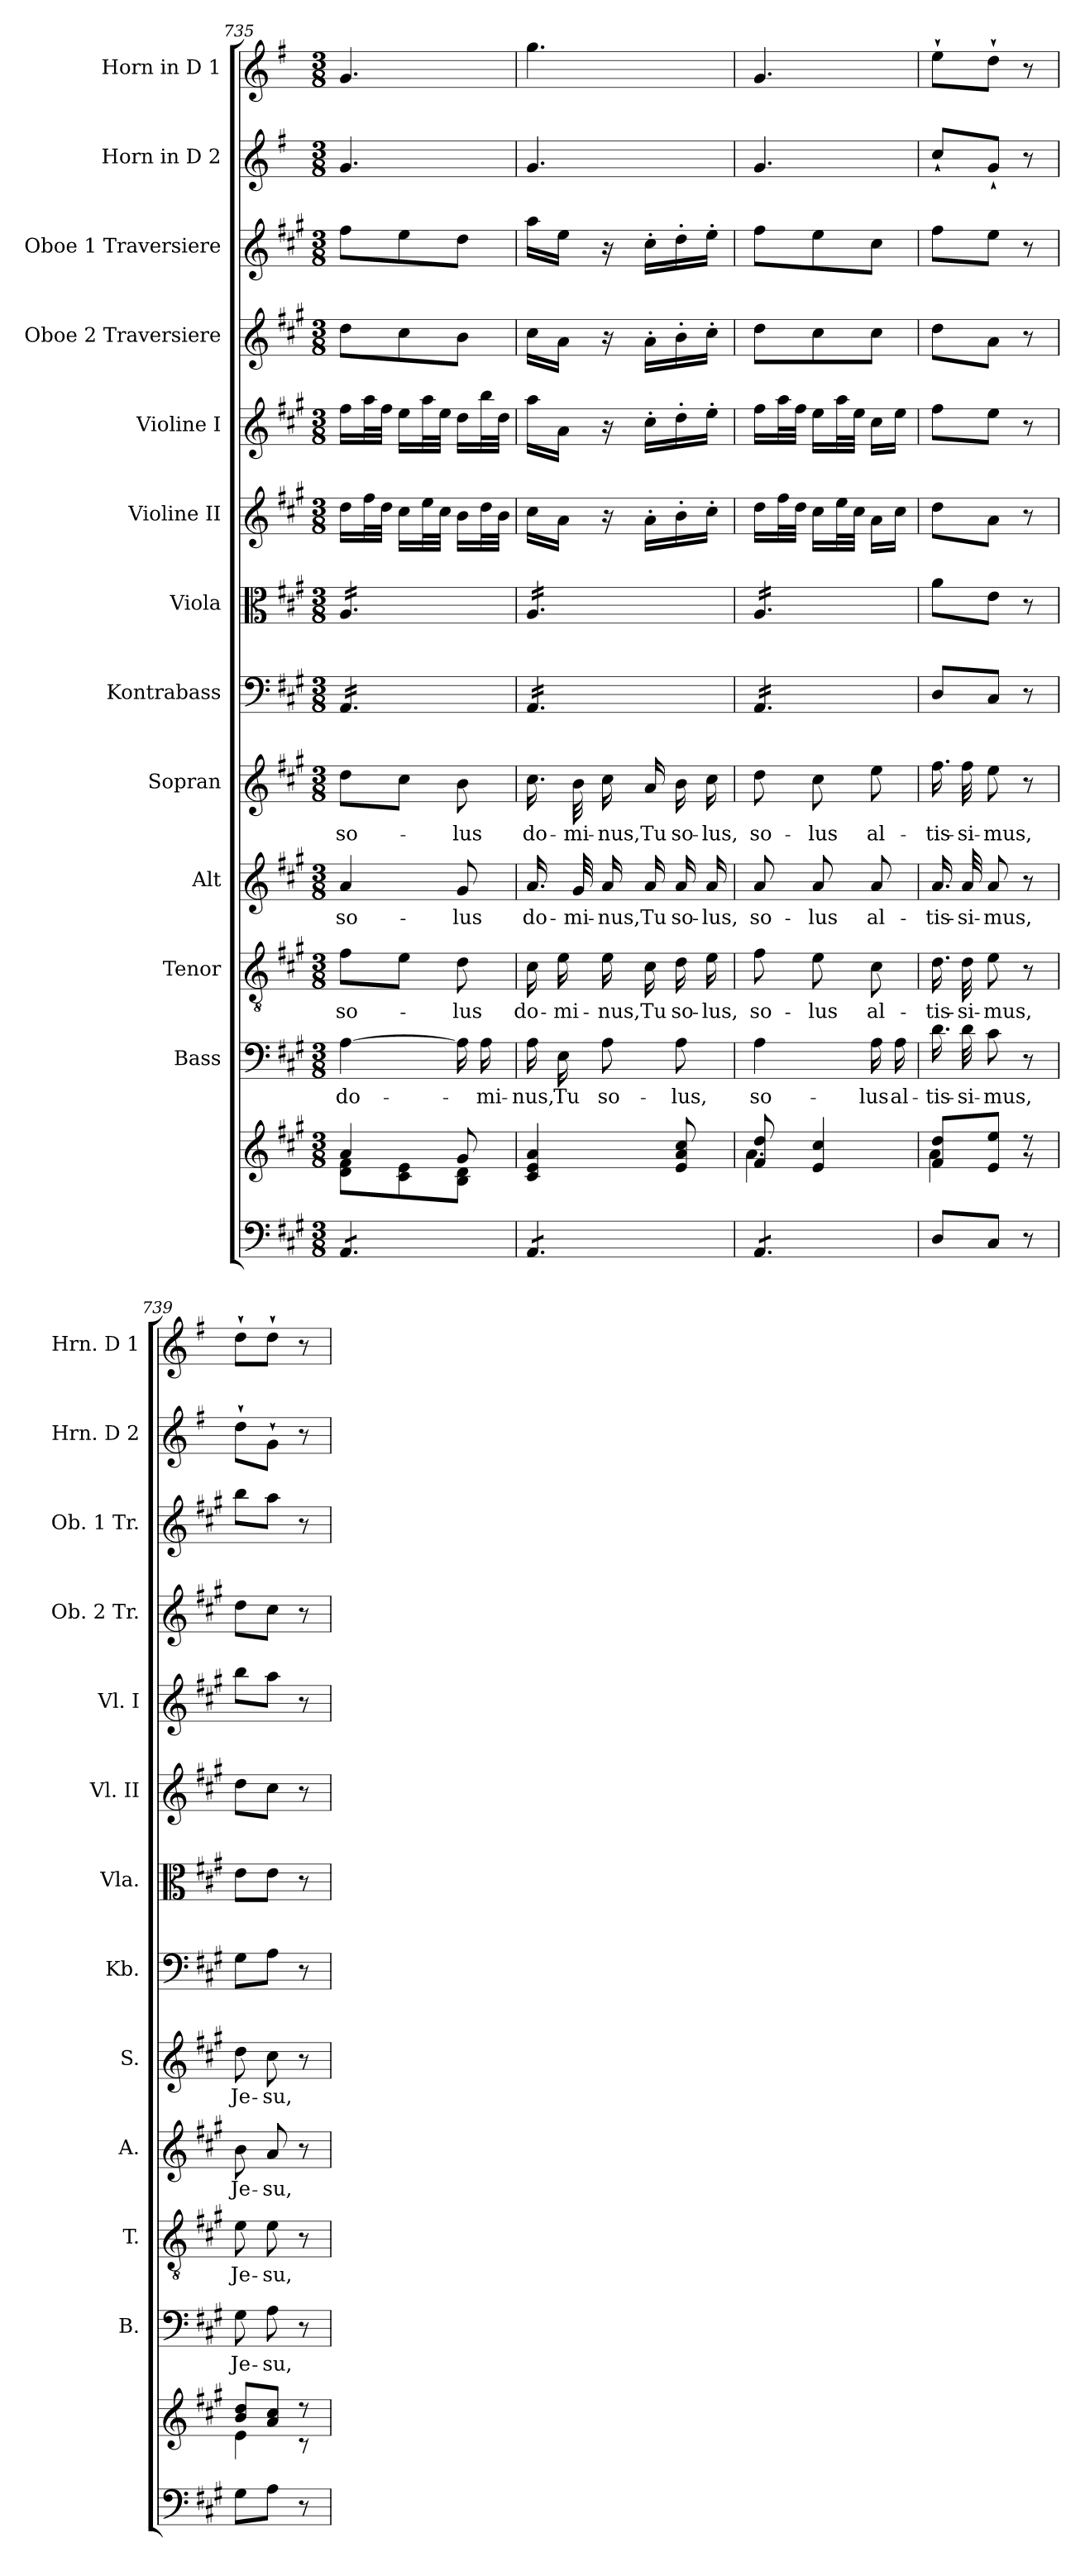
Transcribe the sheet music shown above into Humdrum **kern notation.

**kern	**kern	**kern	**text	**kern	**text	**kern	**text	**kern	**text	**kern	**kern	**kern	**kern	**kern	**kern	**kern	**kern
*part13	*part13	*part12	*part12	*part11	*part11	*part10	*part10	*part9	*part9	*part8	*part7	*part6	*part5	*part4	*part3	*part2	*part1
*staff14	*staff13	*staff12	*staff12	*staff11	*staff11	*staff10	*staff10	*staff9	*staff9	*staff8	*staff7	*staff6	*staff5	*staff4	*staff3	*staff2	*staff1
*	*	*I"Bass	*	*I"Tenor	*	*I"Alt	*	*I"Sopran	*	*I"Kontrabass	*I"Viola	*I"Violine II	*I"Violine I	*I"Oboe 2 Traversiere	*I"Oboe 1 Traversiere	*I"Horn in D 2	*I"Horn in D 1
*	*	*I'B.	*	*I'T.	*	*I'A.	*	*I'S.	*	*I'Kb.	*I'Vla.	*I'Vl. II	*I'Vl. I	*I'Ob. 2 Tr.	*I'Ob. 1 Tr.	*I'Hrn. D 2	*I'Hrn. D 1
*clefF4	*clefG2	*clefF4	*	*clefGv2	*	*clefG2	*	*clefG2	*	*clefF4	*clefC3	*clefG2	*clefG2	*clefG2	*clefG2	*clefG2	*clefG2
*	*	*	*	*	*	*	*	*	*	*ITrd7c12	*	*	*	*	*	*ITrd6c10	*ITrd6c10
*k[f#c#g#]	*k[f#c#g#]	*k[f#c#g#]	*	*k[f#c#g#]	*	*k[f#c#g#]	*	*k[f#c#g#]	*	*k[f#c#g#]	*k[f#c#g#]	*k[f#c#g#]	*k[f#c#g#]	*k[f#c#g#]	*k[f#c#g#]	*k[f#c#g#]	*k[f#c#g#]
*A:	*A:	*A:	*	*A:	*	*A:	*	*A:	*	*A:	*A:	*A:	*A:	*A:	*A:	*A:	*A:
*M3/8	*M3/8	*M3/8	*	*M3/8	*	*M3/8	*	*M3/8	*	*M3/8	*M3/8	*M3/8	*M3/8	*M3/8	*M3/8	*M3/8	*M3/8
=735	=735	=735	=735	=735	=735	=735	=735	=735	=735	=735	=735	=735	=735	=735	=735	=735	=735
*	*^	*	*	*	*	*	*	*	*	*	*	*	*	*	*	*	*
!	!	!	!	!LO:LY:b	!	!LO:LY:b	!	!LO:LY:b	!	!LO:LY:b	!	!	!	!	!	!	!	!
*tremolo	*	*	*	*	*	*	*	*	*	*	*	*	*	*	*	*	*	*
*	*	*	*	*	*	*	*	*	*	*	*tremolo	*	*	*	*	*	*	*
*	*	*	*	*	*	*	*	*	*	*	*	*tremolo	*	*	*	*	*	*
8AA/L	4a/	8d\ 8f#\L	[4A\	do-	8f#\L	so-	4a/	so-	8dd\L	so-	16AAA/LL	16A/LL	16dd\LL	16ff#\LL	8dd\L	8ff#\L	4.A/	4.A/
.	.	.	.	.	.	.	.	.	.	.	16AAA/	16A/	32ff#\L	32aa\L	.	.	.	.
.	.	.	.	.	.	.	.	.	.	.	.	.	32dd\JJJ	32ff#\JJJ	.	.	.	.
8AA/	.	8c#\ 8e\	.	.	8e\J	.	.	.	8cc#\J	.	16AAA/	16A/	16cc#\LL	16ee\LL	8cc#\	8ee\	.	.
.	.	.	.	.	.	.	.	.	.	.	16AAA/	16A/	32ee\L	32aa\L	.	.	.	.
.	.	.	.	.	.	.	.	.	.	.	.	.	32cc#\JJJ	32ee\JJJ	.	.	.	.
!	!	!	!	!	!	!LO:LY:b	!	!LO:LY:b	!	!LO:LY:b	!	!	!	!	!	!	!	!
8AA/J	8g#/	8B\ 8d\J	16A\]	.	8d\	-lus	8g#/	-lus	8b\	-lus	16AAA/	16A/	16b\LL	16dd\LL	8b\J	8dd\J	.	.
!	!	!	!	!LO:LY:b	!	!	!	!	!	!	!	!	!	!	!	!	!	!
.	.	.	16A\	-mi-	.	.	.	.	.	.	16AAA/JJ	16A/JJ	32dd\L	32bb\L	.	.	.	.
.	.	.	.	.	.	.	.	.	.	.	.	.	32b\JJJ	32dd\JJJ	.	.	.	.
*	*v	*v	*	*	*	*	*	*	*	*	*	*	*	*	*	*	*	*
=736	=736	=736	=736	=736	=736	=736	=736	=736	=736	=736	=736	=736	=736	=736	=736	=736	=736
!	!	!	!LO:LY:b	!	!LO:LY:b	!	!LO:LY:b	!	!LO:LY:b	!	!	!	!	!	!	!	!
8AA/L	4c#/ 4e/ 4a/	16A\	-nus,	16c#\	do-	16.a/	do-	16.cc#\	do-	16AAA/LL	16A/LL	16cc#\LL	16aa\LL	16cc#\LL	16aa\LL	4.A/	4.a\
!	!	!	!LO:LY:b	!	!LO:LY:b	!	!	!	!	!	!	!	!	!	!	!	!
.	.	16E\	Tu	16e\	-mi-	.	.	.	.	16AAA/	16A/	16a\JJ	16a\JJ	16a\JJ	16ee\JJ	.	.
!	!	!	!	!	!	!	!LO:LY:b	!	!LO:LY:b	!	!	!	!	!	!	!	!
.	.	.	.	.	.	32g#/	-mi-	32b\	-mi-	.	.	.	.	.	.	.	.
!	!	!	!LO:LY:b	!	!LO:LY:b	!	!LO:LY:b	!	!LO:LY:b	!	!	!	!	!	!	!	!
8AA/	.	8A\	so-	16e\	-nus,	16a/	-nus,	16cc#\	-nus,	16AAA/	16A/	16r	16r	16r	16r	.	.
!	!	!	!	!	!LO:LY:b	!	!LO:LY:b	!	!LO:LY:b	!	!	!	!	!	!	!	!
.	.	.	.	16c#\	Tu	16a/	Tu	16a/	Tu	16AAA/	16A/	16a'>\LL	16cc#'>\LL	16a'>\LL	16cc#'>\LL	.	.
!	!	!	!LO:LY:b	!	!LO:LY:b	!	!LO:LY:b	!	!LO:LY:b	!	!	!	!	!	!	!	!
8AA/J	8e/ 8a/ 8cc#/	8A\	-lus,	16d\	so-	16a/	so-	16b\	so-	16AAA/	16A/	16b'>\	16dd'>\	16b'>\	16dd'>\	.	.
!	!	!	!	!	!LO:LY:b	!	!LO:LY:b	!	!LO:LY:b	!	!	!	!	!	!	!	!
.	.	.	.	16e\	-lus,	16a/	-lus,	16cc#\	-lus,	16AAA/JJ	16A/JJ	16cc#'>\JJ	16ee'>\JJ	16cc#'>\JJ	16ee'>\JJ	.	.
!!LO:PB:g=z
=737	=737	=737	=737	=737	=737	=737	=737	=737	=737	=737	=737	=737	=737	=737	=737	=737	=737
*	*^	*	*	*	*	*	*	*	*	*	*	*	*	*	*	*	*
!	!	!	!	!LO:LY:b	!	!LO:LY:b	!	!LO:LY:b	!	!LO:LY:b	!	!	!	!	!	!	!	!
8AA/L	8f#/ 8dd/	4.a\	4A\	so-	8f#\	so-	8a/	so-	8dd\	so-	16AAA/LL	16A/LL	16dd\LL	16ff#\LL	8dd\L	8ff#\L	4.A/	4.A/
.	.	.	.	.	.	.	.	.	.	.	16AAA/	16A/	32ff#\L	32aa\L	.	.	.	.
.	.	.	.	.	.	.	.	.	.	.	.	.	32dd\JJJ	32ff#\JJJ	.	.	.	.
!	!	!	!	!	!	!LO:LY:b	!	!LO:LY:b	!	!LO:LY:b	!	!	!	!	!	!	!	!
8AA/	4e/ 4cc#/	.	.	.	8e\	-lus	8a/	-lus	8cc#\	-lus	16AAA/	16A/	16cc#\LL	16ee\LL	8cc#\	8ee\	.	.
.	.	.	.	.	.	.	.	.	.	.	16AAA/	16A/	32ee\L	32aa\L	.	.	.	.
.	.	.	.	.	.	.	.	.	.	.	.	.	32cc#\JJJ	32ee\JJJ	.	.	.	.
!	!	!	!	!LO:LY:b	!	!LO:LY:b	!	!LO:LY:b	!	!LO:LY:b	!	!	!	!	!	!	!	!
8AA/J	.	.	16A\	-lus	8c#\	al-	8a/	al-	8ee\	al-	16AAA/	16A/	16a\LL	16cc#\LL	8cc#\J	8cc#\J	.	.
*Xtremolo	*	*	*	*	*	*	*	*	*	*	*	*	*	*	*	*	*	*
!	!	!	!	!LO:LY:b	!	!	!	!	!	!	!	!	!	!	!	!	!	!
.	.	.	16A\	al-	.	.	.	.	.	.	16AAA/JJ	16A/JJ	16cc#\JJ	16ee\JJ	.	.	.	.
*	*	*	*	*	*	*	*	*	*	*	*	*Xtremolo	*	*	*	*	*	*
*	*	*	*	*	*	*	*	*	*	*	*Xtremolo	*	*	*	*	*	*	*
=738	=738	=738	=738	=738	=738	=738	=738	=738	=738	=738	=738	=738	=738	=738	=738	=738	=738	=738
!	!	!	!	!LO:LY:b	!	!LO:LY:b	!	!LO:LY:b	!	!LO:LY:b	!	!	!	!	!	!	!	!
8D/L	8f#/ 8dd/L	4a\	16.d\	-tis-	16.d\	-tis-	16.a/	-tis-	16.ff#\	-tis-	8DD/L	8a\L	8dd\L	8ff#\L	8dd\L	8ff#\L	8d`</L	8f#`>\L
!	!	!	!	!LO:LY:b	!	!LO:LY:b	!	!LO:LY:b	!	!LO:LY:b	!	!	!	!	!	!	!	!
.	.	.	32d\	-si-	32d\	-si-	32a/	-si-	32ff#\	-si-	.	.	.	.	.	.	.	.
!	!	!	!	!LO:LY:b	!	!LO:LY:b	!	!LO:LY:b	!	!LO:LY:b	!	!	!	!	!	!	!	!
8C#/J	8e/ 8ee/J	.	8c#\	-mus,	8e\	-mus,	8a/	-mus,	8ee\	-mus,	8CC#/J	8e\J	8a\J	8ee\J	8a\J	8ee\J	8A`</J	8e`>\J
8r	8r	8r	8r	.	8r	.	8r	.	8r	.	8r	8r	8r	8r	8r	8r	8r	8r
=739	=739	=739	=739	=739	=739	=739	=739	=739	=739	=739	=739	=739	=739	=739	=739	=739	=739	=739
!	!	!	!	!LO:LY:b	!	!LO:LY:b	!	!LO:LY:b	!	!LO:LY:b	!	!	!	!	!	!	!	!
8G#\L	8b/ 8dd/L	4e\	8G#\	Je-	8e\	Je-	8b\	Je-	8dd\	Je-	8GG#\L	8e\L	8dd\L	8bb\L	8dd\L	8bb\L	8e`>\L	8e`>\L
!	!	!	!	!LO:LY:b	!	!LO:LY:b	!	!LO:LY:b	!	!LO:LY:b	!	!	!	!	!	!	!	!
8A\J	8a/ 8cc#/J	.	8A\	-su,	8e\	-su,	8a/	-su,	8cc#\	-su,	8AA\J	8e\J	8cc#\J	8aa\J	8cc#\J	8aa\J	8A`>\J	8e`>\J
8r	8r	8r	8r	.	8r	.	8r	.	8r	.	8r	8r	8r	8r	8r	8r	8r	8r
*	*v	*v	*	*	*	*	*	*	*	*	*	*	*	*	*	*	*	*
=	=	=	=	=	=	=	=	=	=	=	=	=	=	=	=	=	=
*-	*-	*-	*-	*-	*-	*-	*-	*-	*-	*-	*-	*-	*-	*-	*-	*-	*-
